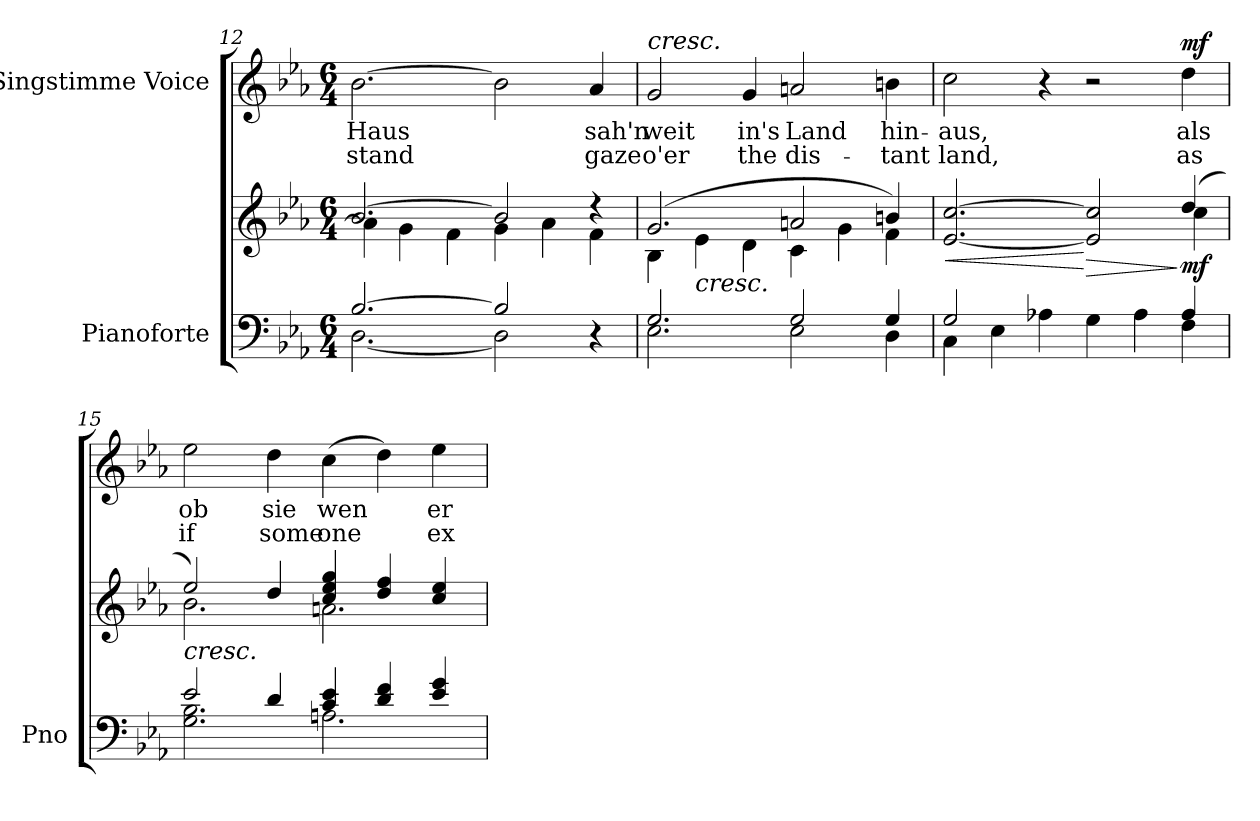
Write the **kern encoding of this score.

**kern	**kern	**dynam	**kern	**text	**text	**dynam
*part2	*part2	*part2	*part1	*part1	*part1	*part1
*staff3	*staff2	*staff2/3	*staff1	*staff1	*staff1	*staff1
*I"Pianoforte	*	*	*I"Singstimme Voice	*	*	*
*I'Pno	*	*	*	*	*	*
*clefF4	*clefG2	*	*clefG2	*	*	*
*k[b-e-a-]	*k[b-e-a-]	*	*k[b-e-a-]	*	*	*
*M6/4	*M6/4	*	*M6/4	*	*	*
=12	=12	=12	=12	=12	=12	=12
*^	*^	*	*	*	*	*
[2.B-/	[2.D\	[2.b-/	4a-\]	.	[2.b-\	Haus	stand	.
.	.	.	4g\	.	.	.	.	.
.	.	.	4f\	.	.	.	.	.
2B-/]	2D\]	2b-/]	4g\	.	2b-\]	.	.	.
.	.	.	4a-\	.	.	.	.	.
4r	4ryy	4r	4f\	.	4a-/	sah'n	gaze	.
=13	=13	=13	=13	=13	=13	=13	=13	=13
!	!	!	!	!	!LO:TX:a:i:t=cresc.	!	!	!
2.G/	2.E-\	(>2.g/	4B-\	.	2g/	weit	o'er	.
!	!	!	!LO:TX:b:i:t=cresc.	!	!	!	!	!
.	.	.	4e-\	.	.	.	.	.
.	.	.	4d\	.	4g/	in's	the	.
2G/	2E-\	2an/	4c\	.	2an/	Land	dis-	.
.	.	.	4g\	.	.	.	.	.
4G/	4D\	4bn/)	4f\	.	4bn\	hin-	-tant	.
=14	=14	=14	=14	=14	=14	=14	=14	=14
!	!	!	!	!LO:HP:b	!	!	!	!
2G/	4C\	[<2.e-/ [2.cc/	4ryy	<	2cc\	-aus,	land,	.
*	*	*v	*v	*	*	*	*	*
.	4E-\	.	.	.	.	.	.
4A-X\	2.ryy	.	.	4r	.	.	.
!	!	!	!LO:HP:n=1:b	!	!	!	!
4G\	.	2e-/] 2cc/]	[ >	2r	.	.	.
4A-\	.	.	.	.	.	.	.
*	*	*^	*	*	*	*	*
!	!	!	!	!LO:DY:n=1:b	!	!	!	!LO:DY:a
4A-/	4F\	(4dd/	4cc\	] mf	4dd\	als	as	mf
=15	=15	=15	=15	=15	=15	=15	=15	=15
!	!	!LO:TX:b:i:t=cresc.	!	!	!	!	!	!
2e-/	2.G\ 2.B-\	2ee-/)	2.b-\	.	2ee-\	ob	if	.
4d/	.	4dd/	.	.	4dd\	sie	some	.
4c/ 4e-/	2.An\	4cc/ 4ee-/ 4gg/	2.an\	.	(4cc\	-wen	one	.
4d/ 4f/	.	4dd/ 4ff/	.	.	4dd\)	.	.	.
4e-/ 4g/	.	4cc/ 4ee-/	.	.	4ee-\	er-	ex-	.
*v	*v	*	*	*	*	*	*	*
*	*v	*v	*	*	*	*	*
=	=	=	=	=	=	=
*-	*-	*-	*-	*-	*-	*-
